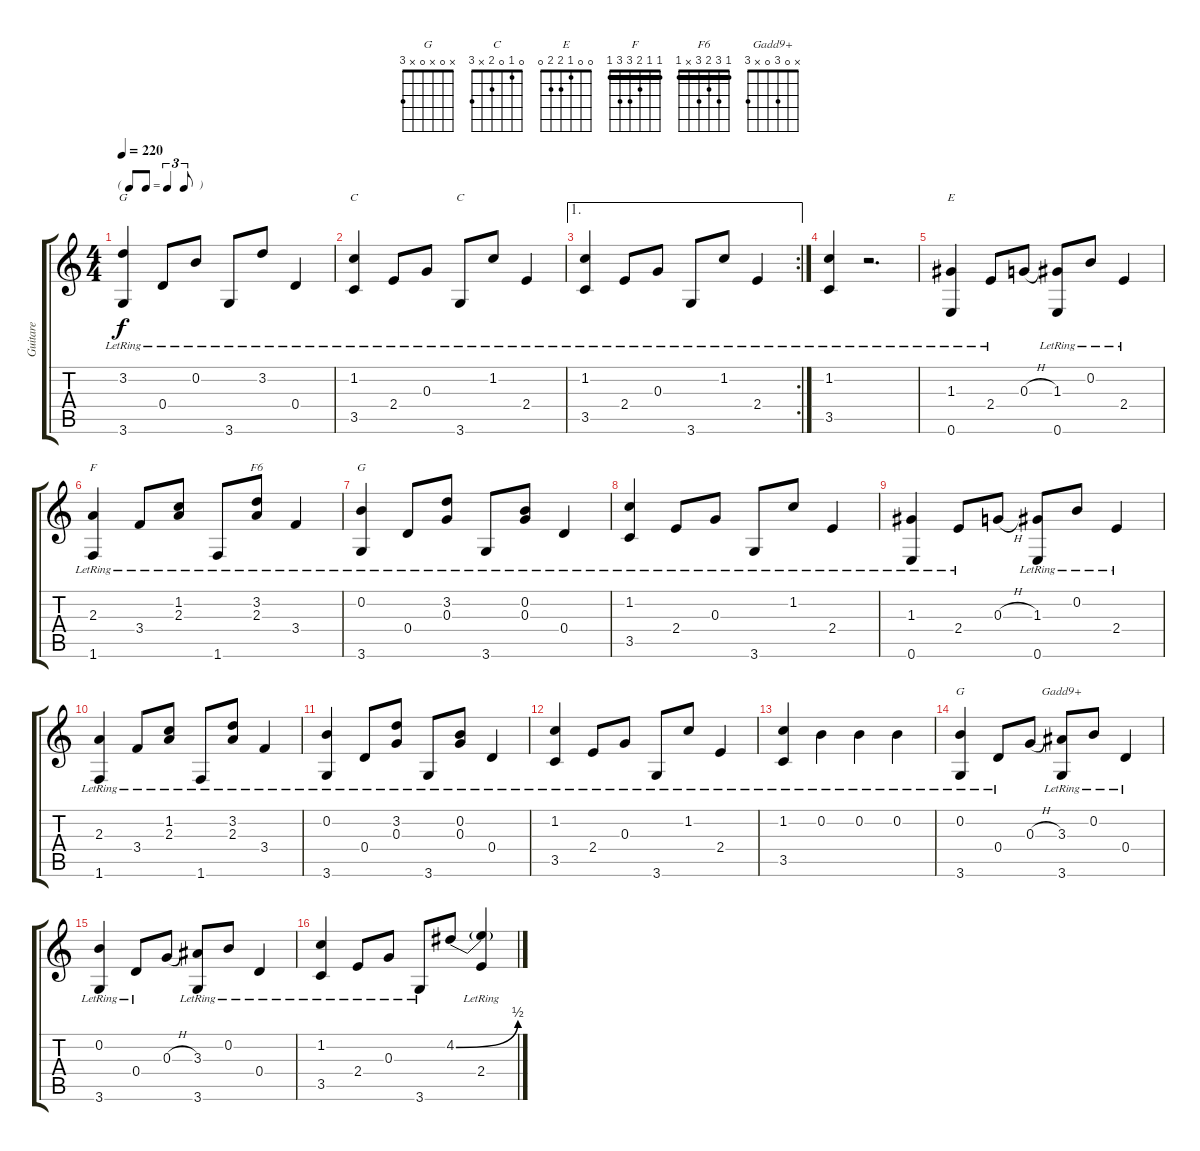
\track ("Guitare" "Guitare") {instrument electricguitarjazz}
\staff {score tabs}
\tuning (E4 B3 G3 D3 A2 E2) {hide}
\chord ("G" x 3 0 0 2 3)
\chord ("C" 0 1 0 2 3 x)
\chord ("C" 0 1 0 2 x 3)
\chord ("E" 0 0 1 2 2 0)
\chord ("F" 1 1 2 3 3 1) {barre 1}
\chord ("F6" 1 3 2 3 x 1) {barre 1}
\chord ("G" x 0 x x x 3)
\chord ("G" x 0 x 0 x 3)
\chord ("Gadd9+" x 0 3 0 x 3)
\ts (4 4)
\tf triplet8th
\tempo 220
\clef g2
\ks c
(3.2{lr} 3.6{lr}).4{ch "G" dy f} 0.4{lr}.8 0.2{lr}.8 3.6{lr}.8 3.2{lr}.8 0.4{lr}.4 |
(1.2{lr} 3.5{lr}).4{ch "C"} 2.4{lr}.8 0.3{lr}.8 3.6{lr}.8{ch "C"} 1.2{lr}.8 2.4{lr}.4 |
\ae 1
\rc 2
(1.2{lr} 3.5{lr}).4 2.4{lr}.8 0.3{lr}.8 3.6{lr}.8 1.2{lr}.8 2.4{lr}.4 |
(1.2{lr} 3.5{lr}).4 r.2{d} |
(1.3{lr} 0.6{lr}).4{ch "E"} 2.4{lr}.8 0.3{h}.8 (1.3{lr} 0.6{lr}).8 0.2{lr}.8 2.4{lr}.4 |
(2.3{lr} 1.6{lr}).4{ch "F"} 3.4{lr}.8 (1.2{lr} 2.3{lr}).8 1.6{lr}.8 (3.2{lr} 2.3{lr}).8{ch "F6"} 3.4{lr}.4 |
(0.2{lr} 3.6{lr}).4{ch "G"} 0.4{lr}.8 (3.2{lr} 0.3{lr}).8 3.6{lr}.8 (0.2{lr} 0.3{lr}).8 0.4{lr}.4 |
(1.2{lr} 3.5{lr}).4 2.4{lr}.8 0.3{lr}.8 3.6{lr}.8 1.2{lr}.8 2.4{lr}.4 |
(1.3{lr} 0.6{lr}).4 2.4{lr}.8 0.3{h}.8 (1.3{lr} 0.6{lr}).8 0.2{lr}.8 2.4{lr}.4 |
(2.3{lr} 1.6{lr}).4 3.4{lr}.8 (1.2{lr} 2.3{lr}).8 1.6{lr}.8 (3.2{lr} 2.3{lr}).8 3.4{lr}.4 |
(0.2{lr} 3.6{lr}).4 0.4{lr}.8 (3.2{lr} 0.3{lr}).8 3.6{lr}.8 (0.2{lr} 0.3{lr}).8 0.4{lr}.4 |
(1.2{lr} 3.5{lr}).4 2.4{lr}.8 0.3{lr}.8 3.6{lr}.8 1.2{lr}.8 2.4{lr}.4 |
(1.2{lr} 3.5{lr}).4 0.2{lr}.4 0.2{lr}.4 0.2{lr}.4 |
(0.2{lr} 3.6{lr}).4{ch "G"} 0.4{lr}.8 0.3{h}.8 (3.3{lr} 3.6{lr}).8{ch "Gadd9+"} 0.2{lr}.8 0.4{lr}.4 |
(0.2{lr} 3.6{lr}).4 0.4{lr}.8 0.3{h}.8 (3.3{lr} 3.6{lr}).8 0.2{lr}.8 0.4{lr}.4 |
(1.2{lr} 3.5{lr}).4 2.4{lr}.8 0.3{lr}.8 3.6{lr}.8 4.2{be (bend 0 0 60 2)}.8 (4.2{t} 2.4{lr}).4
